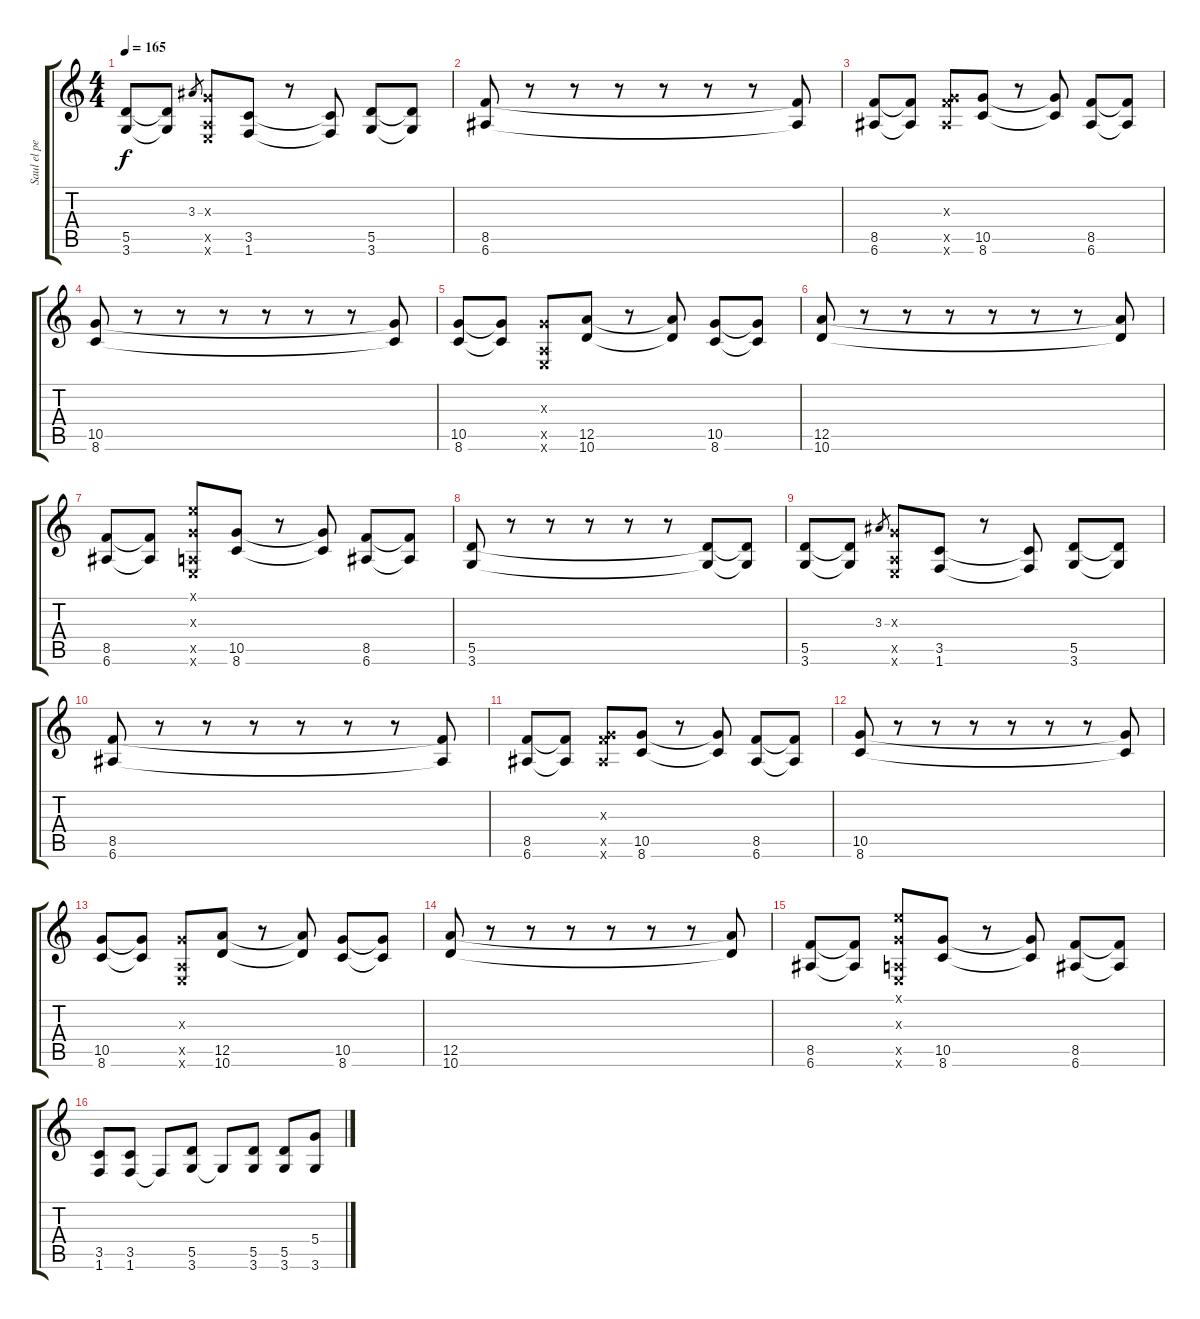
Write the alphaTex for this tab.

\track ("Saul el pejefan" "Saul el pe") {instrument acousticguitarsteel}
\staff {score tabs}
\tuning (E4 B3 G3 D3 A2 E2) {hide}
\ts (4 4)
\tempo 165
\clef g2
\ks c
(5.5 3.6).8{dy f} (5.5{t} 3.6{t}).8 3.3.8{gr} (0.3{x} 0.5{x} 0.6{x}).8 (3.5 1.6).8 r.8 (3.5{t} 1.6{t}).8 (5.5 3.6).8 (5.5{t} 3.6{t}).8 |
(8.5 6.6).8 r.8 r.8 r.8 r.8 r.8 r.8 (8.5{t} 6.6{t}).8 |
(8.5 6.6).8 (8.5{t} 6.6{t}).8 (0.3{x} 8.5{x} 6.6{x}).8 (10.5 8.6).8 r.8 (10.5{t} 8.6{t}).8 (8.5 6.6).8 (8.5{t} 6.6{t}).8 |
(10.5 8.6).8 r.8 r.8 r.8 r.8 r.8 r.8 (10.5{t} 8.6{t}).8 |
(10.5 8.6).8 (10.5{t} 8.6{t}).8 (0.3{x} 0.5{x} 0.6{x}).8 (12.5 10.6).8 r.8 (12.5{t} 10.6{t}).8 (10.5 8.6).8 (10.5{t} 8.6{t}).8 |
(12.5 10.6).8 r.8 r.8 r.8 r.8 r.8 r.8 (12.5{t} 10.6{t}).8 |
(8.5 6.6).8 (8.5{t} 6.6{t}).8 (0.1{x} 0.3{x} 0.5{x} 0.6{x}).8 (10.5 8.6).8 r.8 (10.5{t} 8.6{t}).8 (8.5 6.6).8 (8.5{t} 6.6{t}).8 |
(5.5 3.6).8 r.8 r.8 r.8 r.8 r.8 (5.5{t} 3.6{t}).8 (5.5{t} 3.6{t}).8 |
(5.5 3.6).8 (5.5{t} 3.6{t}).8 3.3.8{gr} (0.3{x} 0.5{x} 0.6{x}).8 (3.5 1.6).8 r.8 (3.5{t} 1.6{t}).8 (5.5 3.6).8 (5.5{t} 3.6{t}).8 |
(8.5 6.6).8 r.8 r.8 r.8 r.8 r.8 r.8 (8.5{t} 6.6{t}).8 |
(8.5 6.6).8 (8.5{t} 6.6{t}).8 (0.3{x} 8.5{x} 6.6{x}).8 (10.5 8.6).8 r.8 (10.5{t} 8.6{t}).8 (8.5 6.6).8 (8.5{t} 6.6{t}).8 |
(10.5 8.6).8 r.8 r.8 r.8 r.8 r.8 r.8 (10.5{t} 8.6{t}).8 |
(10.5 8.6).8 (10.5{t} 8.6{t}).8 (0.3{x} 0.5{x} 0.6{x}).8 (12.5 10.6).8 r.8 (12.5{t} 10.6{t}).8 (10.5 8.6).8 (10.5{t} 8.6{t}).8 |
(12.5 10.6).8 r.8 r.8 r.8 r.8 r.8 r.8 (12.5{t} 10.6{t}).8 |
(8.5 6.6).8 (8.5{t} 6.6{t}).8 (0.1{x} 0.3{x} 0.5{x} 0.6{x}).8 (10.5 8.6).8 r.8 (10.5{t} 8.6{t}).8 (8.5 6.6).8 (8.5{t} 6.6{t}).8 |
(3.5 1.6).8 (3.5 1.6).8 1.6{t}.8 (5.5 3.6).8 3.6{t}.8 (5.5 3.6).8 (5.5 3.6).8 (5.4 3.6).8
